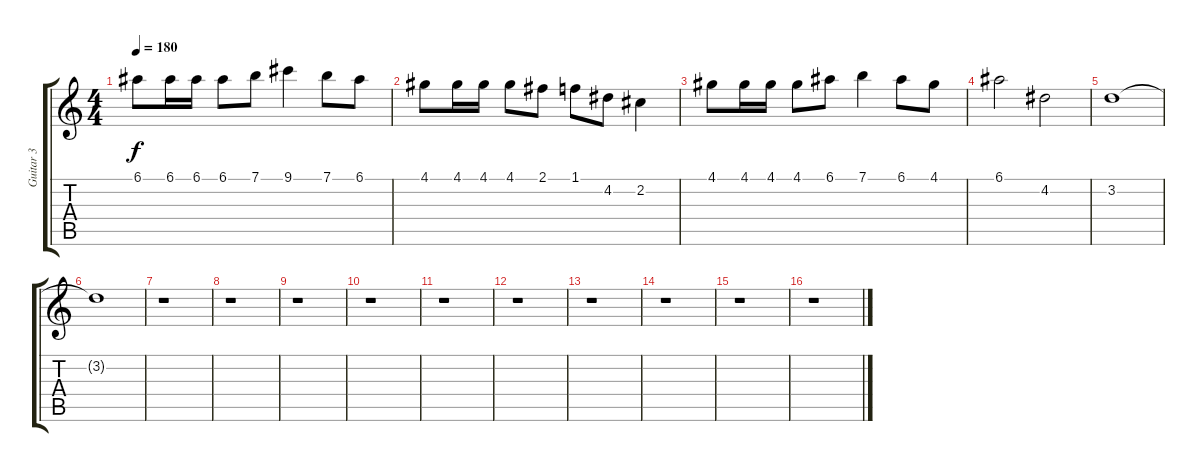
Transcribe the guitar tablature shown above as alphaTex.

\track ("Guitar 3" "Guitar 3") {instrument overdrivenguitar}
\staff {score tabs}
\tuning (E4 B3 G3 D3 A2 E2) {hide}
\ts (4 4)
\tempo 180
\clef g2
\ks c
6.1.8{dy f} 6.1.16 6.1.16 6.1.8 7.1.8 9.1.4 7.1.8 6.1.8 |
4.1.8 4.1.16 4.1.16 4.1.8 2.1.8 1.1.8 4.2.8 2.2.4 |
4.1.8 4.1.16 4.1.16 4.1.8 6.1.8 7.1.4 6.1.8 4.1.8 |
6.1.2 4.2.2 |
3.2.1 |
3.2{t}.1 |
r.1 |
r.1 |
r.1 |
r.1 |
r.1 |
r.1 |
r.1 |
r.1 |
r.1 |
r.1
